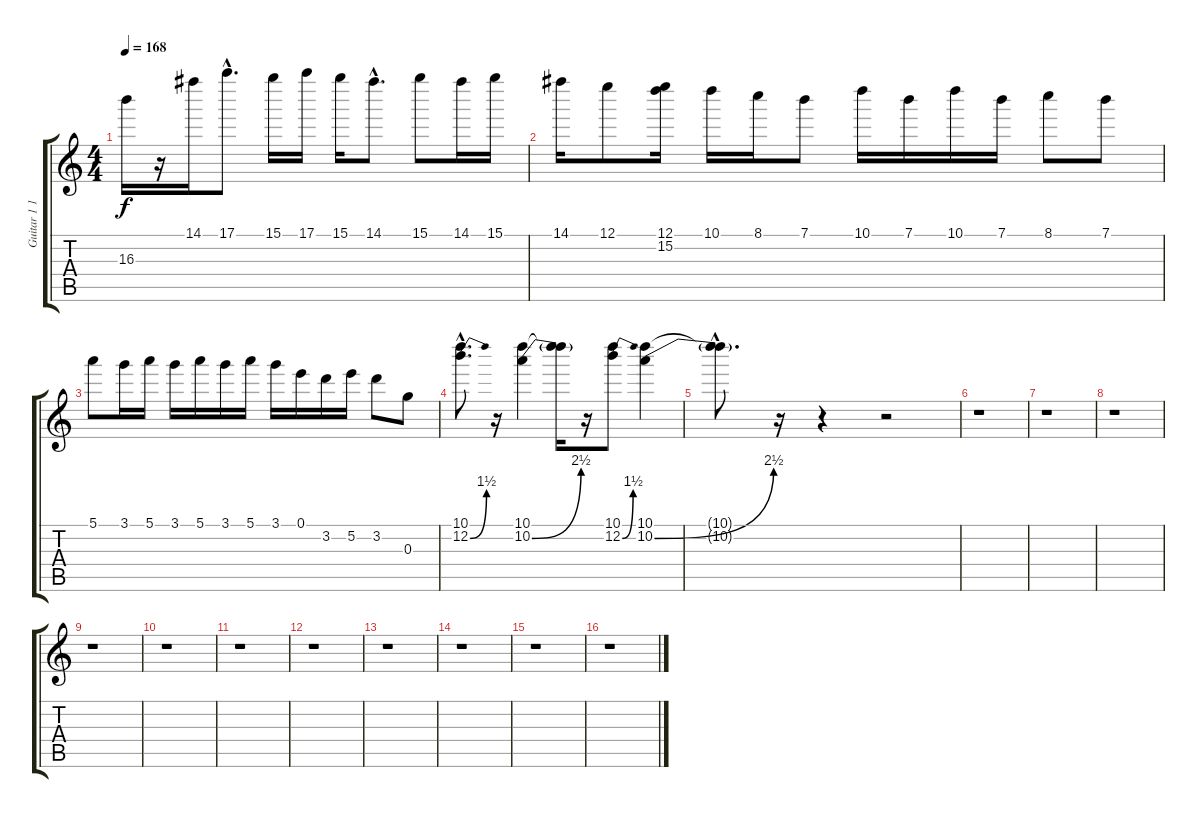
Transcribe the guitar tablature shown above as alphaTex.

\track ("Guitar 1 1 octave up" "Guitar 1 1") {instrument distortionguitar}
\staff {score tabs}
\tuning (E5 B4 G4 D4 A3 E3) {hide}
\ts (4 4)
\tempo 168
\clef g2
\ks c
16.3{t}.16{dy f} r.16 14.1.16 17.1{hac}.8{d} 15.1.16 17.1.16 15.1.16 14.1{hac}.8{d} 15.1.8 14.1.16 15.1.16 |
14.1.16 12.1.8 (12.1 15.2).16 10.1.16 8.1.16 7.1.8 10.1.16 7.1.16 10.1.16 7.1.16 8.1.8 7.1.8 |
5.1.8 3.1.16 5.1.16 3.1.16 5.1.16 3.1.16 5.1.16 3.1.16 0.1.16 3.2.16 5.2.16 3.2.8 0.3.8 |
(10.1{hac} 12.2{be (bend 0 0 60 6) hac}).8{d} r.16 (10.1 10.2{be (bend 0 0 60 10)}).4 (10.1{t} 10.2{t}).16 r.16 (10.1 12.2{be (bend 0 0 60 6)}).8 (10.1 10.2{be (bend 0 0 60 10)}).4 |
(10.1{hac t} 10.2{hac t}).8{d} r.16 r.4 r.2 |
r.1 |
r.1 |
r.1 |
r.1 |
r.1 |
r.1 |
r.1 |
r.1 |
r.1 |
r.1 |
r.1
